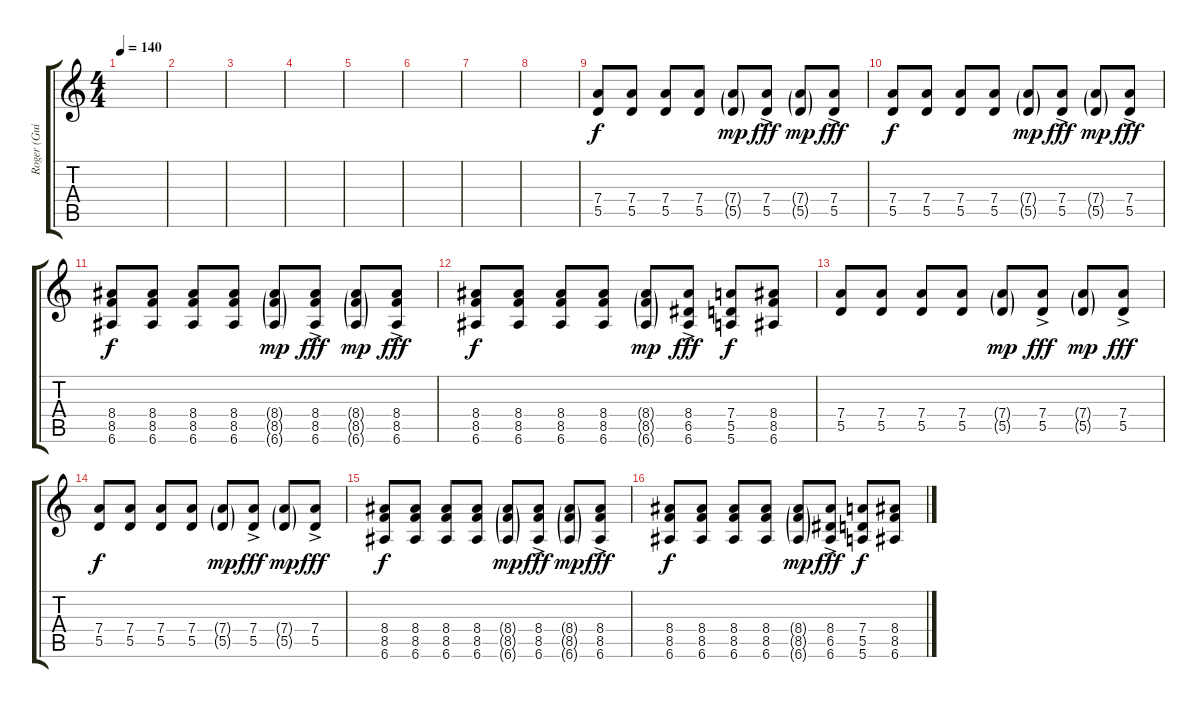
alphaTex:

\track ("Roger (Guitar)" "Roger (Gui") {instrument distortionguitar}
\staff {score tabs}
\tuning (E4 B3 G3 D3 A2 E2) {hide}
\ts (4 4)
\tempo 140
\clef g2
\ks c
|
|
|
|
|
|
|
|
(7.4 5.5).8 (7.4 5.5).8 (7.4 5.5).8 (7.4 5.5).8 (7.4{g} 5.5{g}).8{dy mp} (7.4 5.5{ac}).8{dy fff} (7.4{g} 5.5{g}).8{dy mp} (7.4 5.5{ac}).8{dy fff} |
(7.4 5.5).8{dy f} (7.4 5.5).8 (7.4 5.5).8 (7.4 5.5).8 (7.4{g} 5.5{g}).8{dy mp} (7.4 5.5{ac}).8{dy fff} (7.4{g} 5.5{g}).8{dy mp} (7.4 5.5{ac}).8{dy fff} |
(8.4 8.5 6.6).8{dy f} (8.4 8.5 6.6).8 (8.4 8.5 6.6).8 (8.4 8.5 6.6).8 (8.4{g} 8.5{g} 6.6{g}).8{dy mp} (8.4 8.5{ac} 6.6).8{dy fff} (8.4{g} 8.5{g} 6.6{g}).8{dy mp} (8.4 8.5{ac} 6.6).8{dy fff} |
(8.4 8.5 6.6).8{dy f} (8.4 8.5 6.6).8 (8.4 8.5 6.6).8 (8.4 8.5 6.6).8 (8.4{g} 8.5{g} 6.6{g}).8{dy mp} (8.4 6.5{ac} 6.6).8{dy fff} (7.4 5.5 5.6).8{dy f} (8.4 8.5 6.6).8 |
(7.4 5.5).8 (7.4 5.5).8 (7.4 5.5).8 (7.4 5.5).8 (7.4{g} 5.5{g}).8{dy mp} (7.4 5.5{ac}).8{dy fff} (7.4{g} 5.5{g}).8{dy mp} (7.4 5.5{ac}).8{dy fff} |
(7.4 5.5).8{dy f} (7.4 5.5).8 (7.4 5.5).8 (7.4 5.5).8 (7.4{g} 5.5{g}).8{dy mp} (7.4 5.5{ac}).8{dy fff} (7.4{g} 5.5{g}).8{dy mp} (7.4 5.5{ac}).8{dy fff} |
(8.4 8.5 6.6).8{dy f} (8.4 8.5 6.6).8 (8.4 8.5 6.6).8 (8.4 8.5 6.6).8 (8.4{g} 8.5{g} 6.6{g}).8{dy mp} (8.4 8.5{ac} 6.6).8{dy fff} (8.4{g} 8.5{g} 6.6{g}).8{dy mp} (8.4 8.5{ac} 6.6).8{dy fff} |
(8.4 8.5 6.6).8{dy f} (8.4 8.5 6.6).8 (8.4 8.5 6.6).8 (8.4 8.5 6.6).8 (8.4{g} 8.5{g} 6.6{g}).8{dy mp} (8.4 6.5{ac} 6.6).8{dy fff} (7.4 5.5 5.6).8{dy f} (8.4 8.5 6.6).8
